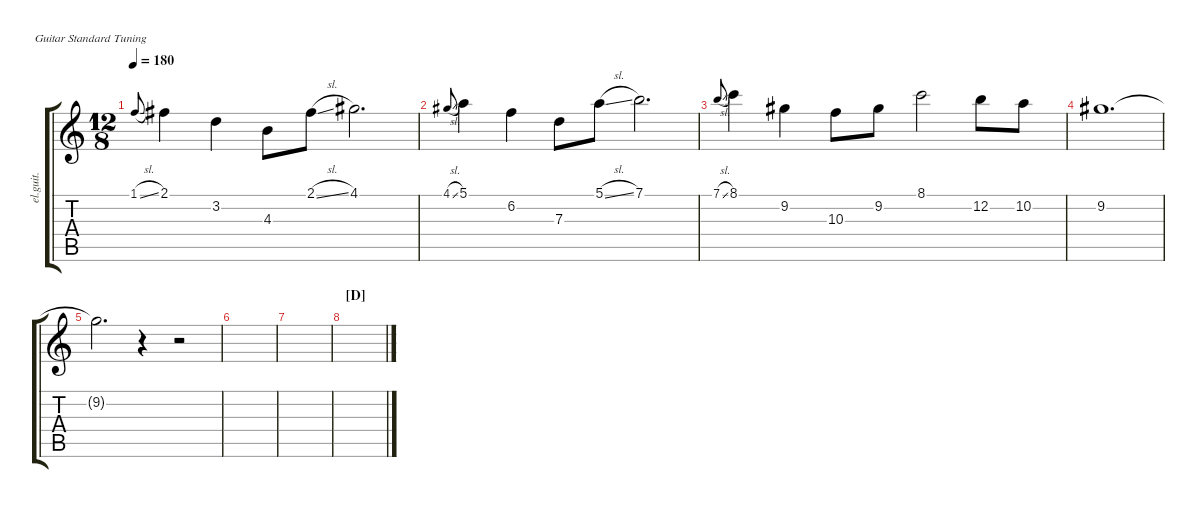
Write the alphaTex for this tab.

\defaultSystemsLayout 2
\hideDynamics
\track ("Harmony Guitar" "el.guit.") {defaultSystemsLayout 2 instrument electricguitarclean}
\staff {score tabs}
\tuning (E4 B3 G3 D3 A2 E2)
\ts (12 8)
\tempo 180
\clef g2
\ks c
1.1{sl}.8{gr onbeat dy mf beam Up} 2.1{acc #}.4{beam Down} 3.2.4{beam Down} 4.3.8{beam Down} 2.1{sl acc #}.8{beam Down} 4.1{acc #}.2{d beam Down} |
4.1{sl acc #}.8{gr onbeat beam Up} 5.1.4{beam Down} 6.2.4{beam Down} 7.3.8{beam Down} 5.1{sl}.8{beam Down} 7.1.2{d beam Down} |
7.1{sl}.8{gr onbeat beam Up} 8.1.4{beam Down} 9.2{acc #}.4{beam Down} 10.3.8{beam Down} 9.2{acc #}.8{beam Down} 8.1.2{beam Down} 12.2.8{beam Down} 10.2.8{beam Down} |
9.2{acc #}.1{d beam Down} |
9.2{t acc #}.2{d beam Down} r.4{beam Down} r.2{beam Down} |
|
|
\section ("D" "")
